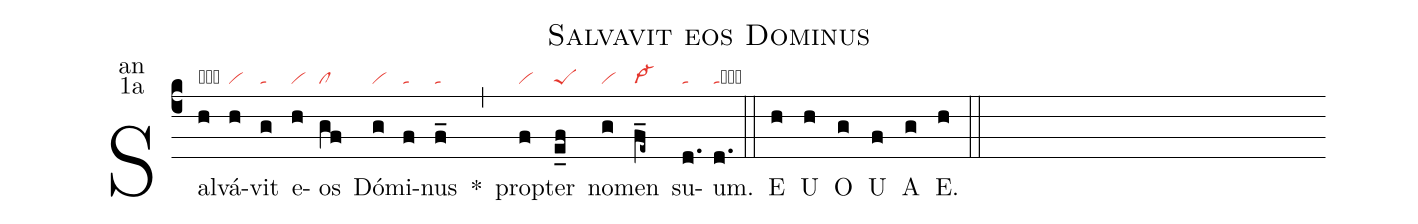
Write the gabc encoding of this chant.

name:Salvavit eos Dominus;
office-part:an;
mode:1a;
nabc-lines:1;
%%
(c4) Sal(h|obvi)vá(h|vi)vit(g|ta) e(h|vi)os(gf|cl) Dó(g|vi)mi(f|ta)nus(f_|ta) <sp>*</sp>(,) prop(f|vi)ter(e_f|peS) no(g|vi)men(f_e~|vi->) su(d.|ta)um.(d.|tacb) (::) <eu>E(h) U(h) O(g) U(f) A(g) E.(h) </eu>(::)
